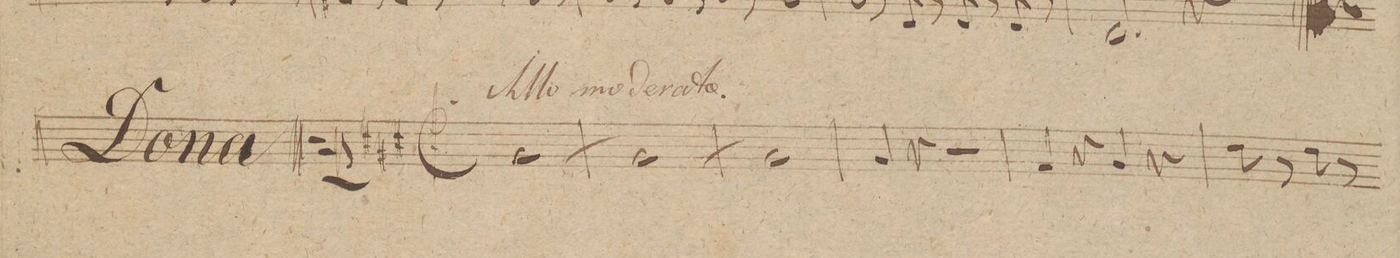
**kern	**dynam
*I"Alto Viola.	*
*clefC3	*
*k[f#c#g#]	*
*met(c|)	*
*M2/2	*
[>1A	.
=2	=2
1A_>	.
=3	=3
1A]	.
=4	=4
4A/	.
4r	.
2r	.
=5	=5
1ryy	.
=6	=6
4G#/	.
4r	.
4A/	.
4r	.
=7	=7
8e\	.
8r	.
8e\	.
8r	.
*-	*-
